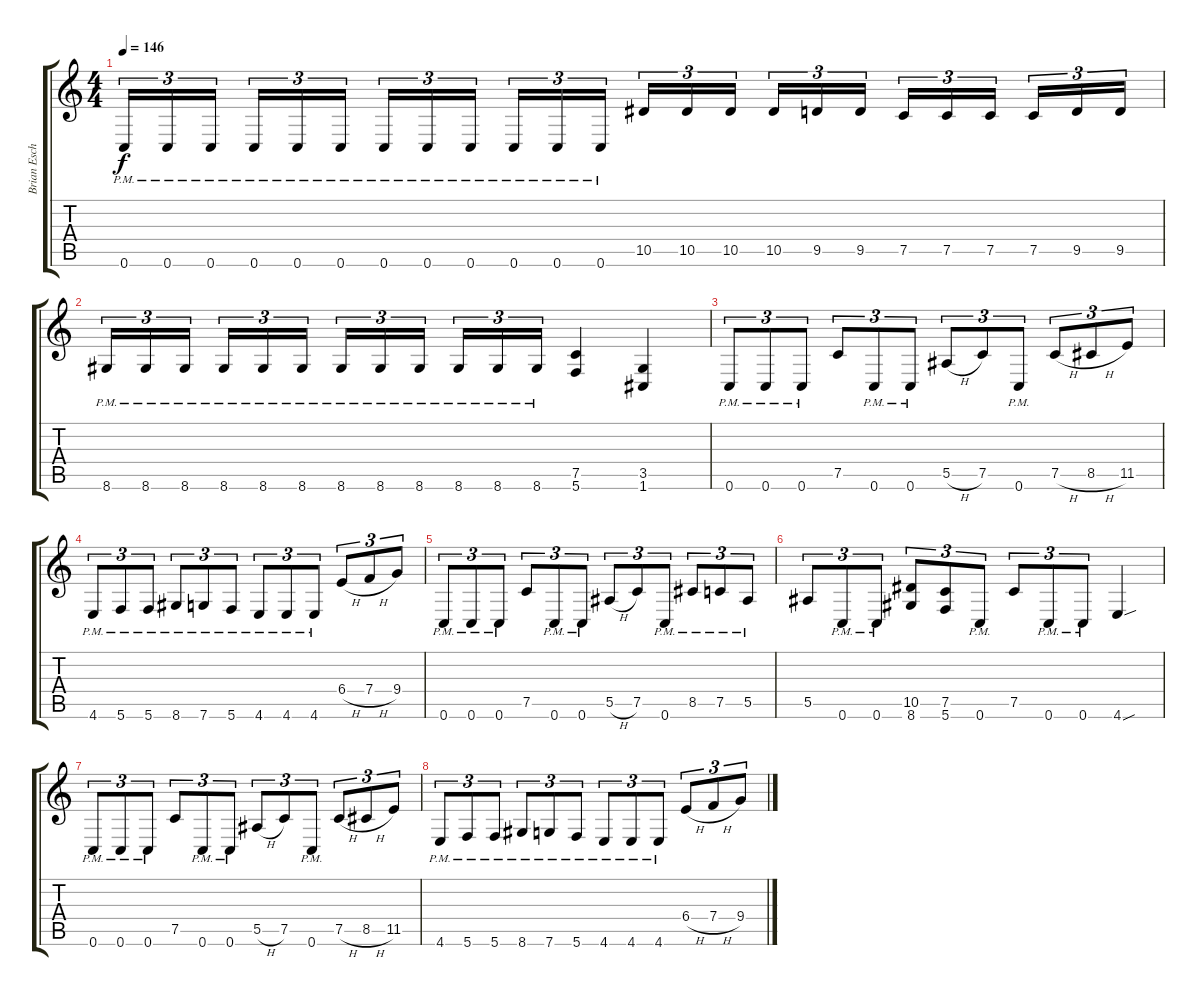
\track ("Brian Eschbach (Guitar + Vocals)" "Brian Esch") {instrument distortionguitar}
\staff {score tabs}
\tuning (C4 G3 Eb3 Bb2 F2 C2) {hide}
\ts (4 4)
\tempo 146
\clef g2
\ks c
0.6{pm}.16{tu (3 2) dy f} 0.6{pm}.16{tu (3 2)} 0.6{pm}.16{tu (3 2)} 0.6{pm}.16{tu (3 2)} 0.6{pm}.16{tu (3 2)} 0.6{pm}.16{tu (3 2)} 0.6{pm}.16{tu (3 2)} 0.6{pm}.16{tu (3 2)} 0.6{pm}.16{tu (3 2)} 0.6{pm}.16{tu (3 2)} 0.6{pm}.16{tu (3 2)} 0.6{pm}.16{tu (3 2)} 10.5.16{tu (3 2)} 10.5.16{tu (3 2)} 10.5.16{tu (3 2)} 10.5.16{tu (3 2)} 9.5.16{tu (3 2)} 9.5.16{tu (3 2)} 7.5.16{tu (3 2)} 7.5.16{tu (3 2)} 7.5.16{tu (3 2)} 7.5.16{tu (3 2)} 9.5.16{tu (3 2)} 9.5.16{tu (3 2)} |
8.6{pm}.16{tu (3 2)} 8.6{pm}.16{tu (3 2)} 8.6{pm}.16{tu (3 2)} 8.6{pm}.16{tu (3 2)} 8.6{pm}.16{tu (3 2)} 8.6{pm}.16{tu (3 2)} 8.6{pm}.16{tu (3 2)} 8.6{pm}.16{tu (3 2)} 8.6{pm}.16{tu (3 2)} 8.6{pm}.16{tu (3 2)} 8.6{pm}.16{tu (3 2)} 8.6{pm}.16{tu (3 2)} (7.5 5.6).4 (3.5 1.6).4 |
0.6{pm}.8{tu (3 2)} 0.6{pm}.8{tu (3 2)} 0.6{pm}.8{tu (3 2)} 7.5.8{tu (3 2)} 0.6{pm}.8{tu (3 2)} 0.6{pm}.8{tu (3 2)} 5.5{h}.8{tu (3 2)} 7.5.8{tu (3 2)} 0.6{pm}.8{tu (3 2)} 7.5{h}.8{tu (3 2)} 8.5{h}.8{tu (3 2)} 11.5.8{tu (3 2)} |
4.6{pm}.8{tu (3 2)} 5.6{pm}.8{tu (3 2)} 5.6{pm}.8{tu (3 2)} 8.6{pm}.8{tu (3 2)} 7.6{pm}.8{tu (3 2)} 5.6{pm}.8{tu (3 2)} 4.6{pm}.8{tu (3 2)} 4.6{pm}.8{tu (3 2)} 4.6{pm}.8{tu (3 2)} 6.4{h}.8{tu (3 2)} 7.4{h}.8{tu (3 2)} 9.4.8{tu (3 2)} |
0.6{pm}.8{tu (3 2)} 0.6{pm}.8{tu (3 2)} 0.6{pm}.8{tu (3 2)} 7.5.8{tu (3 2)} 0.6{pm}.8{tu (3 2)} 0.6{pm}.8{tu (3 2)} 5.5{h}.8{tu (3 2)} 7.5.8{tu (3 2)} 0.6{pm}.8{tu (3 2)} 8.5{pm}.8{tu (3 2)} 7.5{pm}.8{tu (3 2)} 5.5{pm}.8{tu (3 2)} |
5.5.8{tu (3 2)} 0.6{pm}.8{tu (3 2)} 0.6{pm}.8{tu (3 2)} (10.5 8.6).8{tu (3 2)} (7.5 5.6).8{tu (3 2)} 0.6{pm}.8{tu (3 2)} 7.5.8{tu (3 2)} 0.6{pm}.8{tu (3 2)} 0.6{pm}.8{tu (3 2)} 4.6{sou}.4 |
0.6{pm}.8{tu (3 2)} 0.6{pm}.8{tu (3 2)} 0.6{pm}.8{tu (3 2)} 7.5.8{tu (3 2)} 0.6{pm}.8{tu (3 2)} 0.6{pm}.8{tu (3 2)} 5.5{h}.8{tu (3 2)} 7.5.8{tu (3 2)} 0.6{pm}.8{tu (3 2)} 7.5{h}.8{tu (3 2)} 8.5{h}.8{tu (3 2)} 11.5.8{tu (3 2)} |
4.6{pm}.8{tu (3 2)} 5.6{pm}.8{tu (3 2)} 5.6{pm}.8{tu (3 2)} 8.6{pm}.8{tu (3 2)} 7.6{pm}.8{tu (3 2)} 5.6{pm}.8{tu (3 2)} 4.6{pm}.8{tu (3 2)} 4.6{pm}.8{tu (3 2)} 4.6{pm}.8{tu (3 2)} 6.4{h}.8{tu (3 2)} 7.4{h}.8{tu (3 2)} 9.4.8{tu (3 2)}
